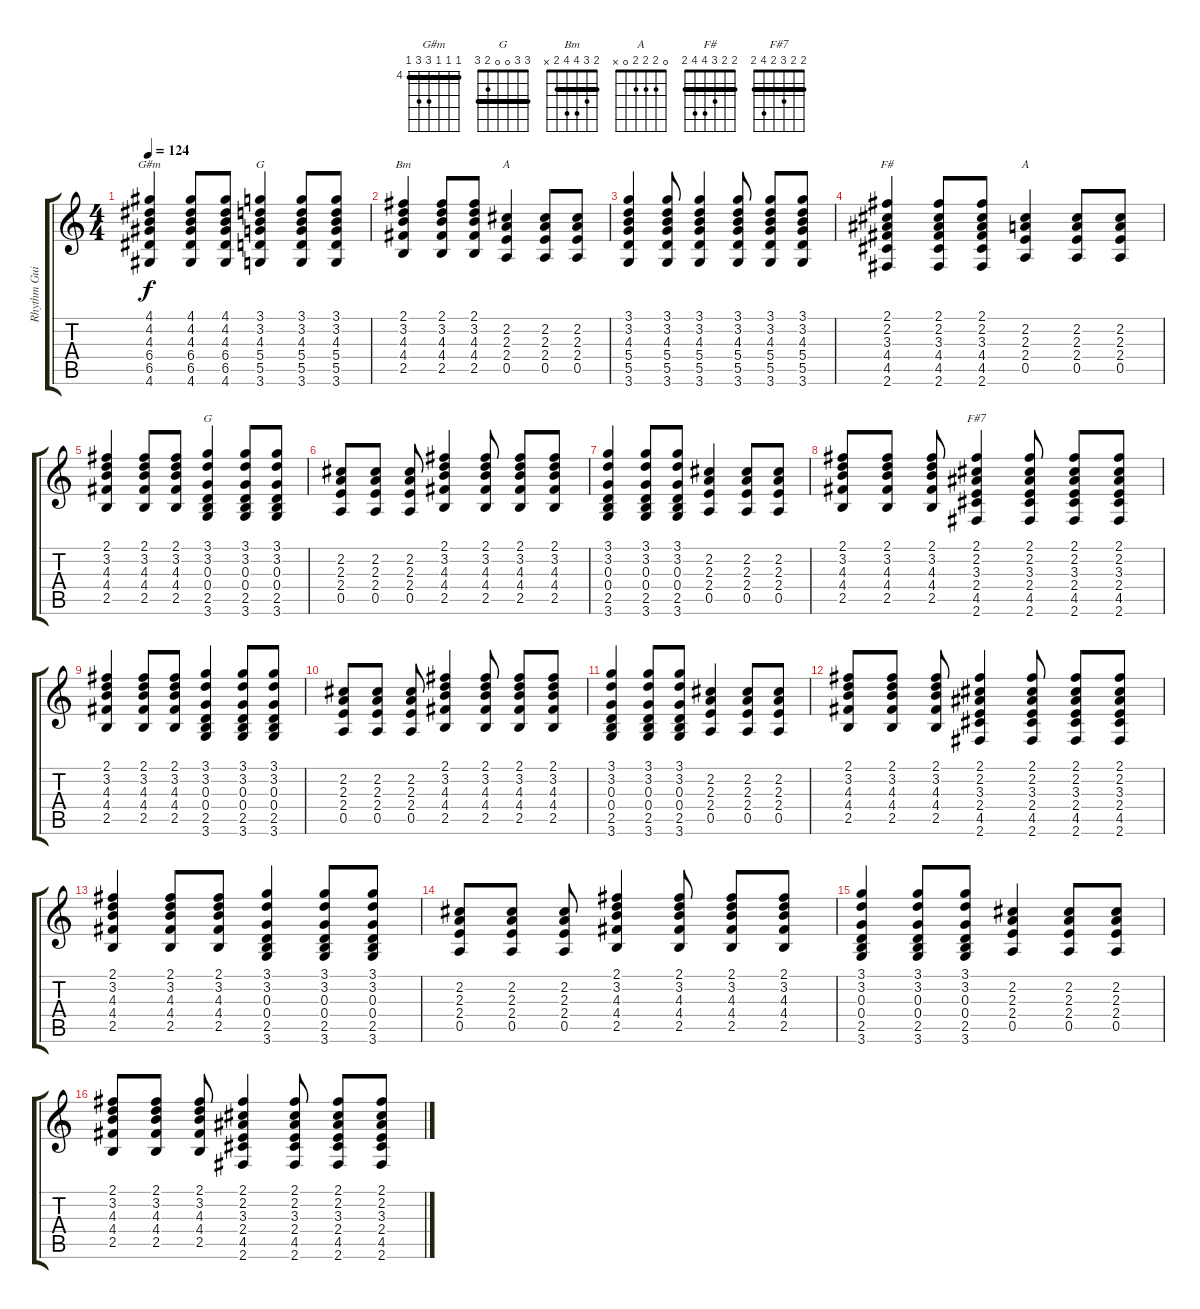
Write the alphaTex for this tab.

\track ("Rhythm Guitar" "Rhythm Gui") {instrument acousticguitarsteel}
\staff {score tabs}
\tuning (E4 B3 G3 D3 A2 E2) {hide}
\chord ("G#m" 4 4 4 6 6 4) {firstfret 4 barre 4}
\chord ("G" 3 3 4 5 5 3) {barre 3}
\chord ("Bm" 2 3 4 4 2 x) {barre 2}
\chord ("A" x 2 2 2 0 x)
\chord ("F#" 2 2 3 4 4 2) {barre 2}
\chord ("A" 0 2 2 2 0 x)
\chord ("G" 3 3 0 0 2 3) {barre 3}
\chord ("F#7" 2 2 3 2 4 2) {barre 2}
\ts (4 4)
\tempo 124
\clef g2
\ks c
(4.1 4.2 4.3 6.4 6.5 4.6).4{ch "G#m" dy f} (4.1 4.2 4.3 6.4 6.5 4.6).8 (4.1 4.2 4.3 6.4 6.5 4.6).8 (3.1 3.2 4.3 5.4 5.5 3.6).4{ch "G"} (3.1 3.2 4.3 5.4 5.5 3.6).8 (3.1 3.2 4.3 5.4 5.5 3.6).8 |
(2.1 3.2 4.3 4.4 2.5).4{ch "Bm"} (2.1 3.2 4.3 4.4 2.5).8 (2.1 3.2 4.3 4.4 2.5).8 (2.2 2.3 2.4 0.5).4{ch "A"} (2.2 2.3 2.4 0.5).8 (2.2 2.3 2.4 0.5).8 |
(3.1 3.2 4.3 5.4 5.5 3.6).4 (3.1 3.2 4.3 5.4 5.5 3.6).8 (3.1 3.2 4.3 5.4 5.5 3.6).4 (3.1 3.2 4.3 5.4 5.5 3.6).8 (3.1 3.2 4.3 5.4 5.5 3.6).8 (3.1 3.2 4.3 5.4 5.5 3.6).8 |
(2.1 2.2 3.3 4.4 4.5 2.6).4{ch "F#"} (2.1 2.2 3.3 4.4 4.5 2.6).8 (2.1 2.2 3.3 4.4 4.5 2.6).8 (2.2 2.3 2.4 0.5).4{ch "A"} (2.2 2.3 2.4 0.5).8 (2.2 2.3 2.4 0.5).8 |
(2.1 3.2 4.3 4.4 2.5).4 (2.1 3.2 4.3 4.4 2.5).8 (2.1 3.2 4.3 4.4 2.5).8 (3.1 3.2 0.3 0.4 2.5 3.6).4{ch "G"} (3.1 3.2 0.3 0.4 2.5 3.6).8 (3.1 3.2 0.3 0.4 2.5 3.6).8 |
(2.2 2.3 2.4 0.5).8 (2.2 2.3 2.4 0.5).8 (2.2 2.3 2.4 0.5).8 (2.1 3.2 4.3 4.4 2.5).4 (2.1 3.2 4.3 4.4 2.5).8 (2.1 3.2 4.3 4.4 2.5).8 (2.1 3.2 4.3 4.4 2.5).8 |
(3.1 3.2 0.3 0.4 2.5 3.6).4 (3.1 3.2 0.3 0.4 2.5 3.6).8 (3.1 3.2 0.3 0.4 2.5 3.6).8 (2.2 2.3 2.4 0.5).4 (2.2 2.3 2.4 0.5).8 (2.2 2.3 2.4 0.5).8 |
(2.1 3.2 4.3 4.4 2.5).8 (2.1 3.2 4.3 4.4 2.5).8 (2.1 3.2 4.3 4.4 2.5).8 (2.1 2.2 3.3 2.4 4.5 2.6).4{ch "F#7"} (2.1 2.2 3.3 2.4 4.5 2.6).8 (2.1 2.2 3.3 2.4 4.5 2.6).8 (2.1 2.2 3.3 2.4 4.5 2.6).8 |
(2.1 3.2 4.3 4.4 2.5).4 (2.1 3.2 4.3 4.4 2.5).8 (2.1 3.2 4.3 4.4 2.5).8 (3.1 3.2 0.3 0.4 2.5 3.6).4 (3.1 3.2 0.3 0.4 2.5 3.6).8 (3.1 3.2 0.3 0.4 2.5 3.6).8 |
(2.2 2.3 2.4 0.5).8 (2.2 2.3 2.4 0.5).8 (2.2 2.3 2.4 0.5).8 (2.1 3.2 4.3 4.4 2.5).4 (2.1 3.2 4.3 4.4 2.5).8 (2.1 3.2 4.3 4.4 2.5).8 (2.1 3.2 4.3 4.4 2.5).8 |
(3.1 3.2 0.3 0.4 2.5 3.6).4 (3.1 3.2 0.3 0.4 2.5 3.6).8 (3.1 3.2 0.3 0.4 2.5 3.6).8 (2.2 2.3 2.4 0.5).4 (2.2 2.3 2.4 0.5).8 (2.2 2.3 2.4 0.5).8 |
(2.1 3.2 4.3 4.4 2.5).8 (2.1 3.2 4.3 4.4 2.5).8 (2.1 3.2 4.3 4.4 2.5).8 (2.1 2.2 3.3 2.4 4.5 2.6).4 (2.1 2.2 3.3 2.4 4.5 2.6).8 (2.1 2.2 3.3 2.4 4.5 2.6).8 (2.1 2.2 3.3 2.4 4.5 2.6).8 |
(2.1 3.2 4.3 4.4 2.5).4 (2.1 3.2 4.3 4.4 2.5).8 (2.1 3.2 4.3 4.4 2.5).8 (3.1 3.2 0.3 0.4 2.5 3.6).4 (3.1 3.2 0.3 0.4 2.5 3.6).8 (3.1 3.2 0.3 0.4 2.5 3.6).8 |
(2.2 2.3 2.4 0.5).8 (2.2 2.3 2.4 0.5).8 (2.2 2.3 2.4 0.5).8 (2.1 3.2 4.3 4.4 2.5).4 (2.1 3.2 4.3 4.4 2.5).8 (2.1 3.2 4.3 4.4 2.5).8 (2.1 3.2 4.3 4.4 2.5).8 |
(3.1 3.2 0.3 0.4 2.5 3.6).4 (3.1 3.2 0.3 0.4 2.5 3.6).8 (3.1 3.2 0.3 0.4 2.5 3.6).8 (2.2 2.3 2.4 0.5).4 (2.2 2.3 2.4 0.5).8 (2.2 2.3 2.4 0.5).8 |
(2.1 3.2 4.3 4.4 2.5).8 (2.1 3.2 4.3 4.4 2.5).8 (2.1 3.2 4.3 4.4 2.5).8 (2.1 2.2 3.3 2.4 4.5 2.6).4 (2.1 2.2 3.3 2.4 4.5 2.6).8 (2.1 2.2 3.3 2.4 4.5 2.6).8 (2.1 2.2 3.3 2.4 4.5 2.6).8
